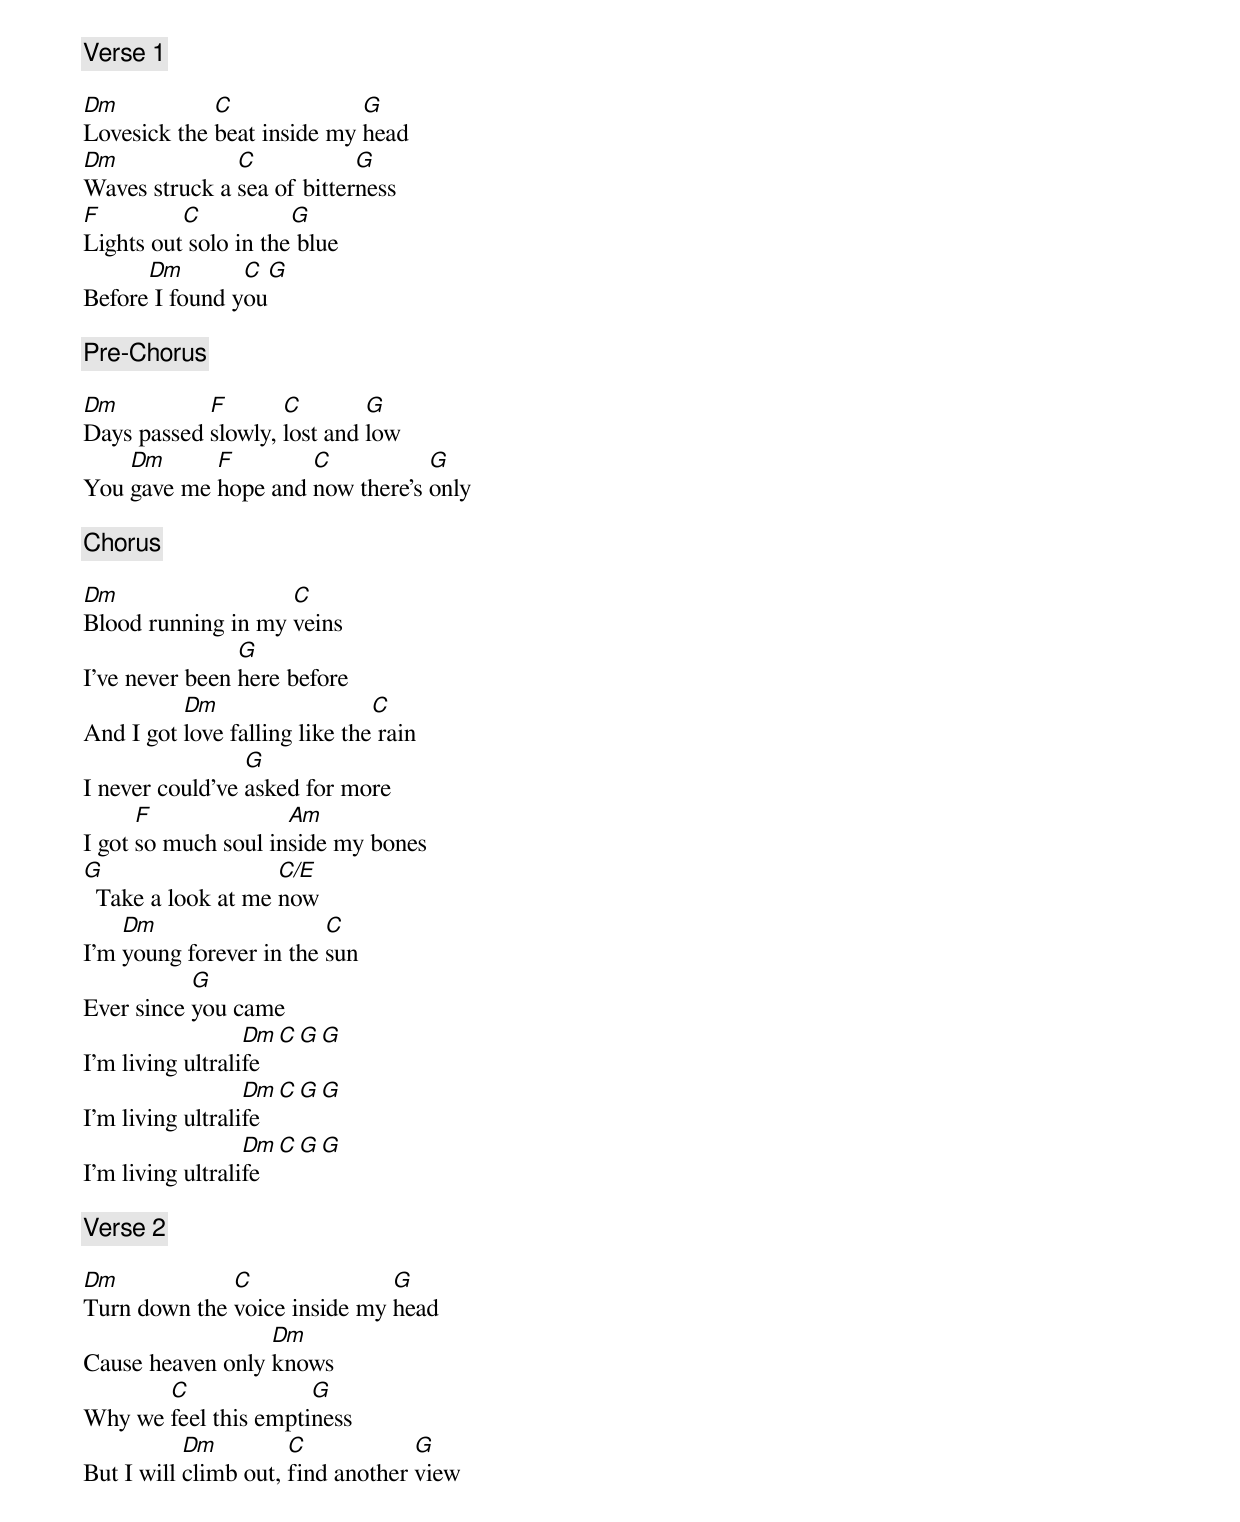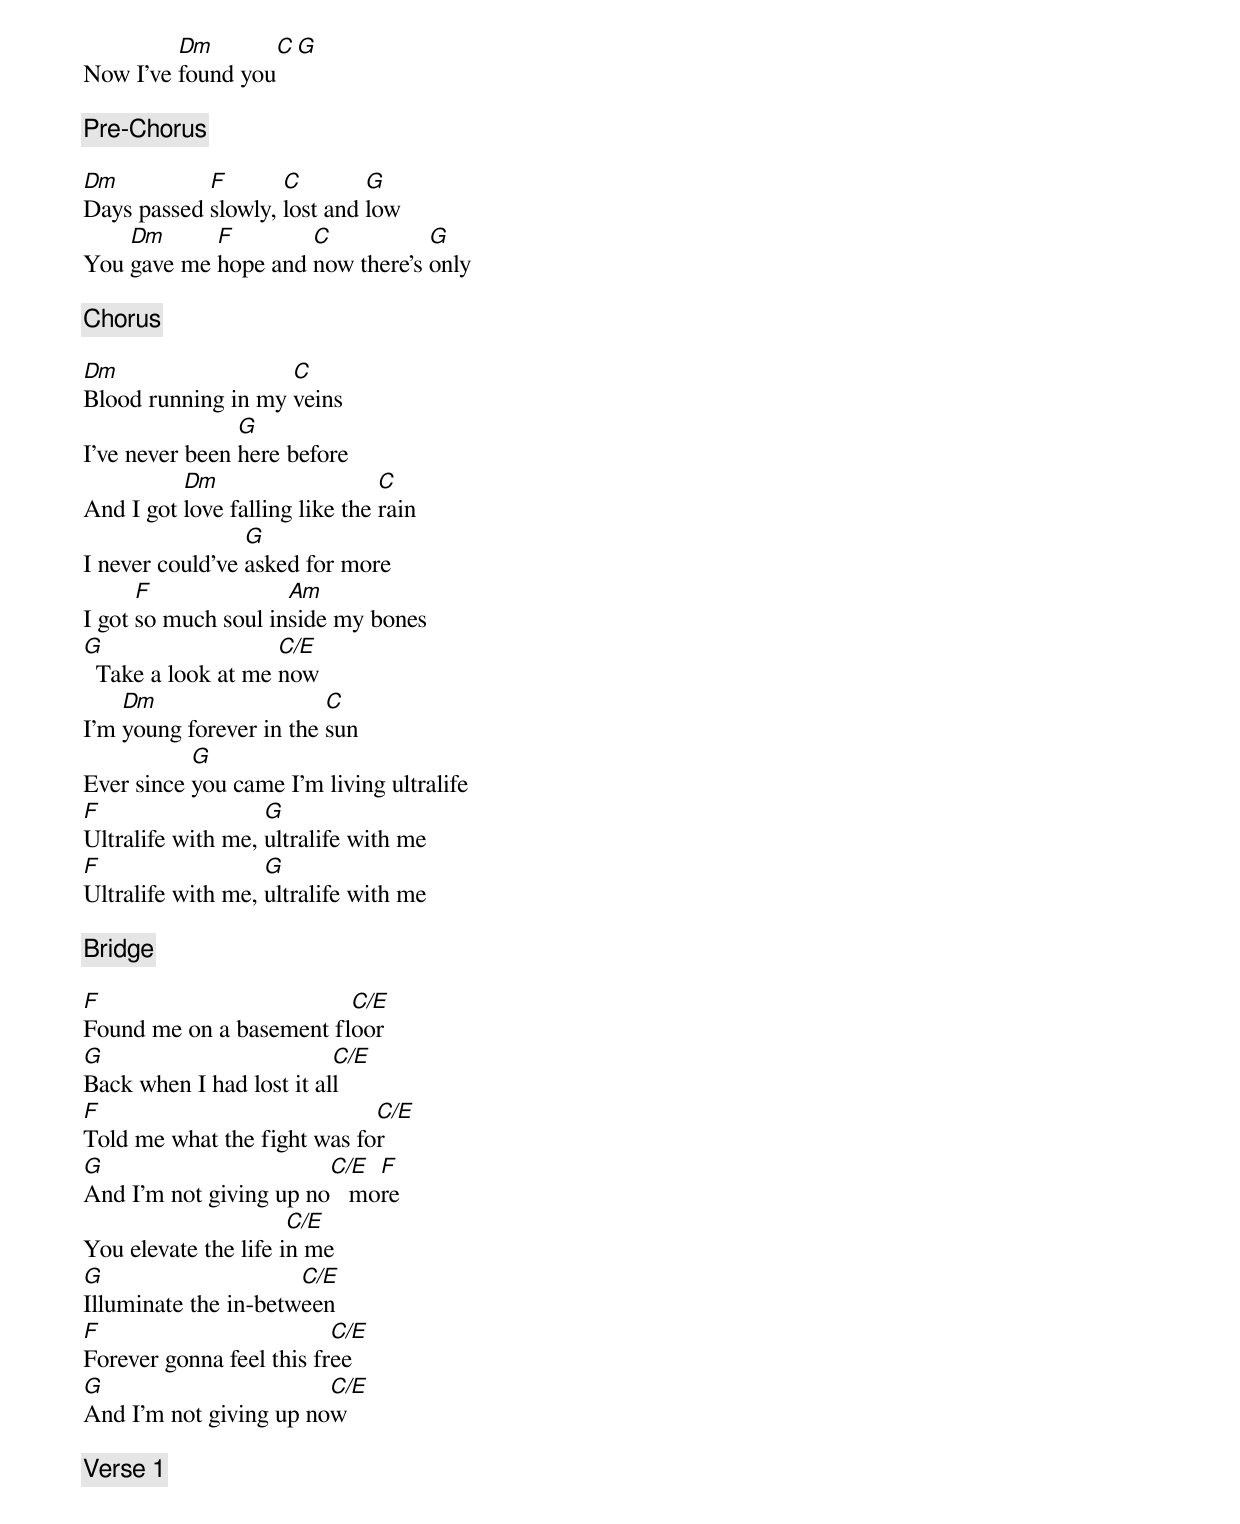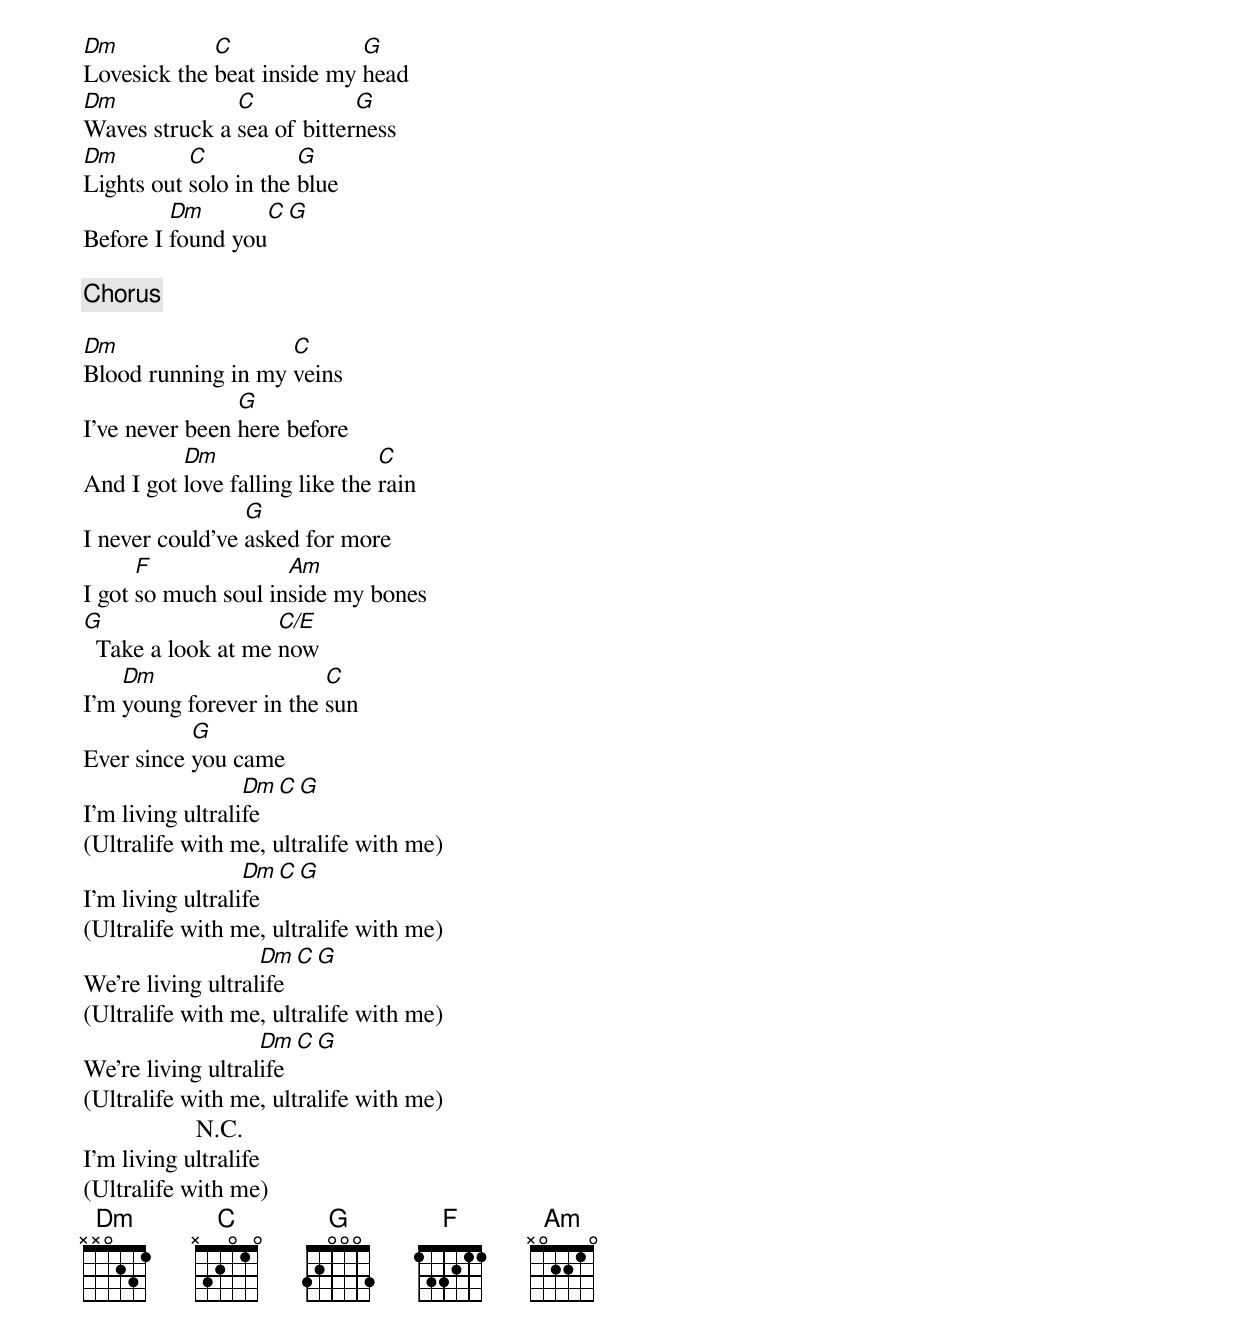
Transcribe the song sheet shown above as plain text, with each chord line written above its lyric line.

[Verse 1]

Dm           C              G
Lovesick the beat inside my head
Dm             C            G
Waves struck a sea of bitterness
F         C           G
Lights out solo in the blue
      Dm        C   G
Before I found you

[Pre-Chorus]

Dm          F       C        G
Days passed slowly, lost and low
    Dm      F        C           G
You gave me hope and now there's only

[Chorus]

Dm                  C
Blood running in my veins
                G
I've never been here before
          Dm                   C
And I got love falling like the rain
                 G
I never could've asked for more
      F              Am
I got so much soul inside my bones
G                   C/E
  Take a look at me now
    Dm                   C
I'm young forever in the sun
           G
Ever since you came
                  Dm  C  G  G
I'm living ultralife
                  Dm  C  G G
I'm living ultralife
                  Dm  C  G G
I'm living ultralife

[Verse 2]

Dm            C               G
Turn down the voice inside my head
                  Dm
Cause heaven only knows
       C              G
Why we feel this emptiness
           Dm         C            G
But I will climb out, find another view
         Dm       C  G
Now I've found you

[Pre-Chorus]

Dm          F       C        G
Days passed slowly, lost and low
    Dm      F        C           G
You gave me hope and now there's only

[Chorus]

Dm                  C
Blood running in my veins
                G
I've never been here before
          Dm                    C
And I got love falling like the rain
                 G
I never could've asked for more
      F              Am
I got so much soul inside my bones
G                   C/E
  Take a look at me now
    Dm                   C
I'm young forever in the sun
           G
Ever since you came I'm living ultralife
F                  G
Ultralife with me, ultralife with me
F                  G
Ultralife with me, ultralife with me

[Bridge]

F                        C/E
Found me on a basement floor
G                         C/E
Back when I had lost it all
F                            C/E
Told me what the fight was for
G                       C/E  F
And I'm not giving up no   more
                      C/E
You elevate the life in me
G                     C/E
Illuminate the in-between
F                         C/E
Forever gonna feel this free
G                       C/E
And I'm not giving up now

[Verse 1]

Dm           C              G
Lovesick the beat inside my head
Dm             C            G
Waves struck a sea of bitterness
Dm         C           G
Lights out solo in the blue
         Dm        C   G
Before I found you

[Chorus]

Dm                  C
Blood running in my veins
                G
I've never been here before
          Dm                    C
And I got love falling like the rain
                 G
I never could've asked for more
      F              Am
I got so much soul inside my bones
G                   C/E
  Take a look at me now
    Dm                   C
I'm young forever in the sun
           G
Ever since you came
                  Dm  C  G
I'm living ultralife
(Ultralife with me, ultralife with me)
                  Dm  C  G
I'm living ultralife
(Ultralife with me, ultralife with me)
                   Dm  C  G
We're living ultralife
(Ultralife with me, ultralife with me)
                   Dm  C  G
We're living ultralife
(Ultralife with me, ultralife with me)
                  N.C.
I'm living ultralife
(Ultralife with me)
